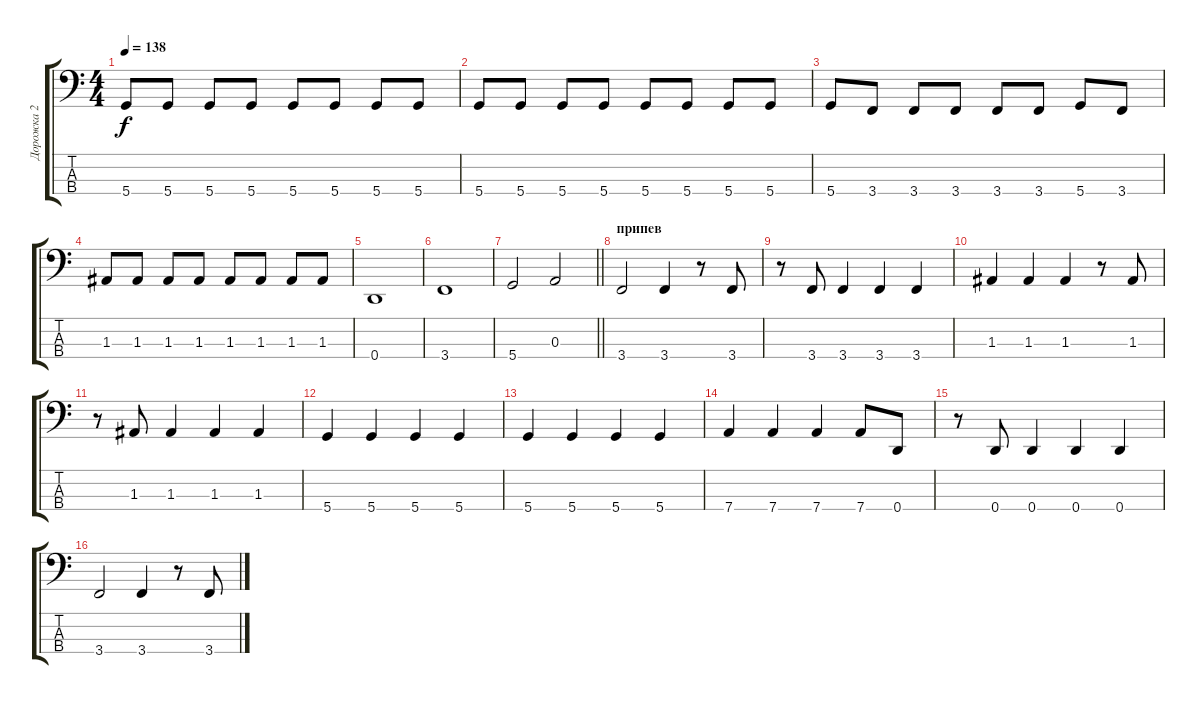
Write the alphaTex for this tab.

\track ("Дорожка 2" "Дорожка 2") {instrument fretlessbass}
\staff {score tabs}
\tuning (G2 D2 A1 D1) {hide}
\ts (4 4)
\tempo 138
\clef f4
\ks c
5.4.8{dy f} 5.4.8 5.4.8 5.4.8 5.4.8 5.4.8 5.4.8 5.4.8 |
5.4.8 5.4.8 5.4.8 5.4.8 5.4.8 5.4.8 5.4.8 5.4.8 |
5.4.8 3.4.8 3.4.8 3.4.8 3.4.8 3.4.8 5.4.8 3.4.8 |
1.3.8 1.3.8 1.3.8 1.3.8 1.3.8 1.3.8 1.3.8 1.3.8 |
0.4.1 |
3.4.1 |
\barLineRight lightlight
5.4.2 0.3.2 |
\section ("" "припев")
3.4.2 3.4.4 r.8 3.4.8 |
r.8 3.4.8 3.4.4 3.4.4 3.4.4 |
1.3.4 1.3.4 1.3.4 r.8 1.3.8 |
r.8 1.3.8 1.3.4 1.3.4 1.3.4 |
5.4.4 5.4.4 5.4.4 5.4.4 |
5.4.4 5.4.4 5.4.4 5.4.4 |
7.4.4 7.4.4 7.4.4 7.4.8 0.4.8 |
r.8 0.4.8 0.4.4 0.4.4 0.4.4 |
3.4.2 3.4.4 r.8 3.4.8
